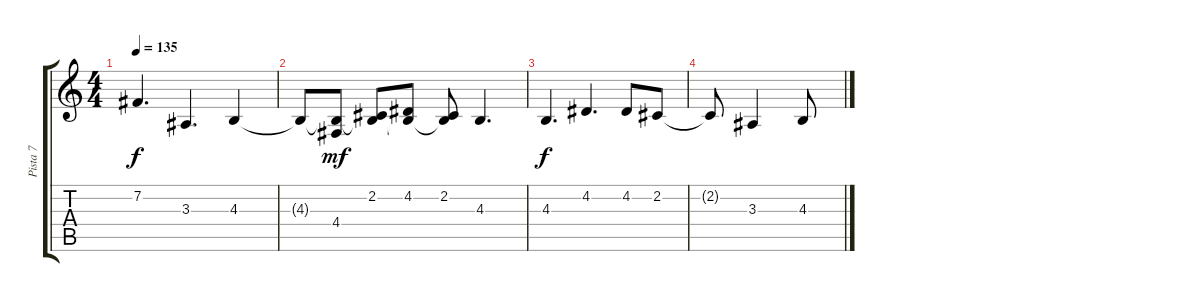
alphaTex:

\track ("Pista 7" "Pista 7") {instrument electricgrandpiano}
\staff {score tabs}
\tuning (E4 B3 G3 D3 A2 E2) {hide}
\ts (4 4)
\tempo 135
\clef g2
\ks c
7.2.4{d dy f} 3.3.4{d} 4.3.4 |
4.3{t}.8 (4.3{t} 4.4).8{dy mf} (2.2 4.3{t}).8 (4.2 4.3{t}).8 (2.2 4.3{t}).8 4.3.4{d} |
4.3.4{d dy f} 4.2.4{d} 4.2.8 2.2.8 |
2.2{t}.8 3.3.4 4.3.8
